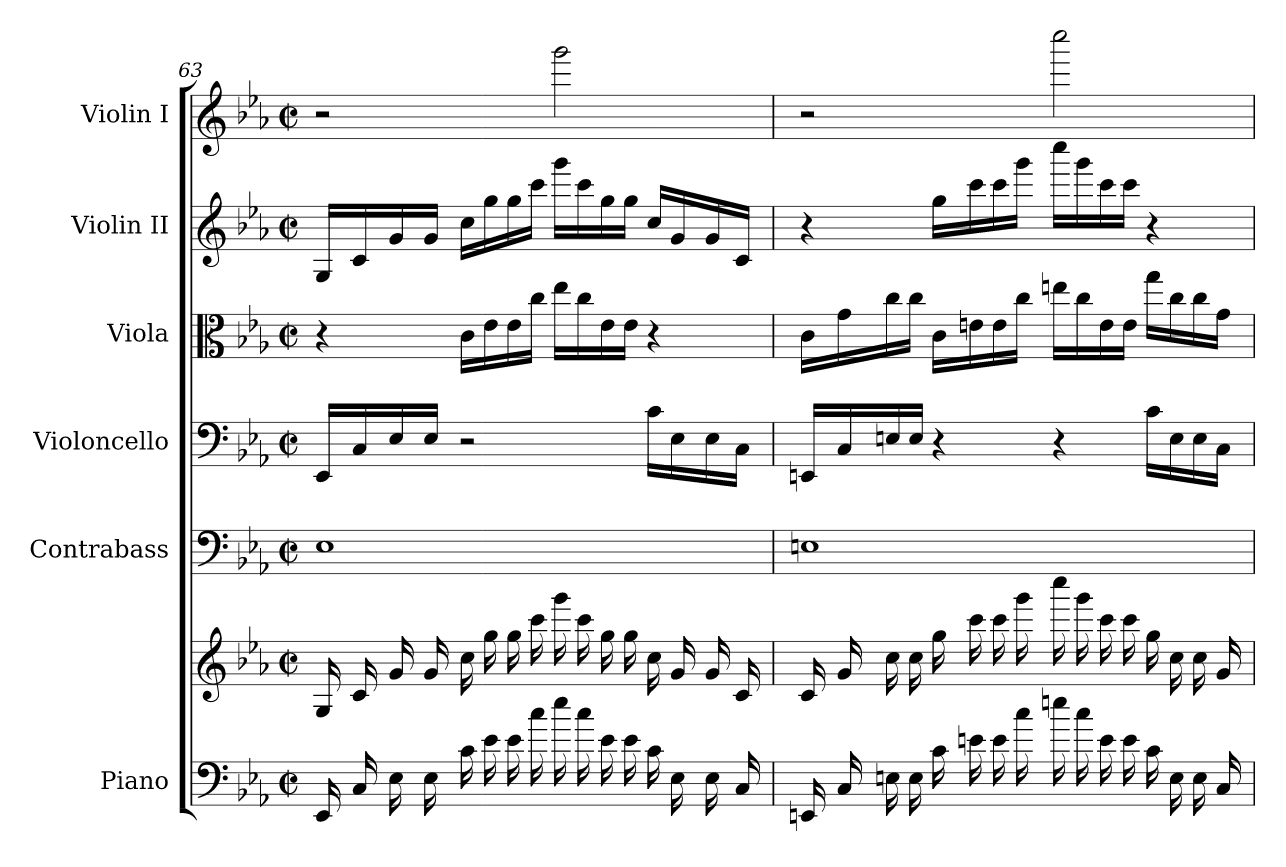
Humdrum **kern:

**kern	**kern	**kern	**kern	**kern	**kern	**kern
*part6	*part6	*part5	*part4	*part3	*part2	*part1
*staff7	*staff6	*staff5	*staff4	*staff3	*staff2	*staff1
*I"Piano	*	*I"Contrabass	*I"Violoncello	*I"Viola	*I"Violin II	*I"Violin I
*I'Pno.	*	*I'Cb.	*I'Vc.	*I'Vla.	*I'Vln. II	*I'Vln. I
*clefF4	*clefG2	*clefF4	*clefF4	*clefC3	*clefG2	*clefG2
*	*	*ITrd7c12	*	*	*	*
*k[b-e-a-]	*k[b-e-a-]	*k[b-e-a-]	*k[b-e-a-]	*k[b-e-a-]	*k[b-e-a-]	*k[b-e-a-]
*M2/2	*M2/2	*M2/2	*M2/2	*M2/2	*M2/2	*M2/2
*met(c|)	*met(c|)	*met(c|)	*met(c|)	*met(c|)	*met(c|)	*met(c|)
=63	=63	=63	=63	=63	=63	=63
16EE-/	16G/	1EE-	16EE-/LL	4r	16G/LL	2r
16C/	16c/	.	16C/	.	16c/	.
16E-\	16g/	.	16E-/	.	16g/	.
16E-\	16g/	.	16E-/JJ	.	16g/JJ	.
16c\	16cc\	.	2r	16c\LL	16cc\LL	.
16e-\	16gg\	.	.	16e-\	16gg\	.
16e-\	16gg\	.	.	16e-\	16gg\	.
16cc\	16ccc\	.	.	16cc\JJ	16ccc\JJ	.
16ee-\	16ggg\	.	.	16ee-\LL	16ggg\LL	2ggg\
16cc\	16ccc\	.	.	16cc\	16ccc\	.
16e-\	16gg\	.	.	16e-\	16gg\	.
16e-\	16gg\	.	.	16e-\JJ	16gg\JJ	.
16c\	16cc\	.	16c\LL	4r	16cc/LL	.
16E-\	16g/	.	16E-\	.	16g/	.
16E-\	16g/	.	16E-\	.	16g/	.
16C/	16c/	.	16C\JJ	.	16c/JJ	.
!!LO:LB:g=z
=64	=64	=64	=64	=64	=64	=64
16EEn/	16c/	1EEn	16EEn/LL	16c\LL	4r	2r
16C/	16g/	.	16C/	16g\	.	.
16En\	16cc\	.	16En/	16cc\	.	.
16E\	16cc\	.	16E/JJ	16cc\JJ	.	.
16c\	16gg\	.	4r	16c\LL	16gg\LL	.
16en\	16ccc\	.	.	16en\	16ccc\	.
16e\	16ccc\	.	.	16e\	16ccc\	.
16cc\	16ggg\	.	.	16cc\JJ	16ggg\JJ	.
16een\	16cccc\	.	4r	16een\LL	16cccc\LL	2cccc\
16cc\	16ggg\	.	.	16cc\	16ggg\	.
16e\	16ccc\	.	.	16e\	16ccc\	.
16e\	16ccc\	.	.	16e\JJ	16ccc\JJ	.
16c\	16gg\	.	16c\LL	16gg\LL	4r	.
16E\	16cc\	.	16E\	16cc\	.	.
16E\	16cc\	.	16E\	16cc\	.	.
16C/	16g/	.	16C\JJ	16g\JJ	.	.
=	=	=	=	=	=	=
*-	*-	*-	*-	*-	*-	*-
